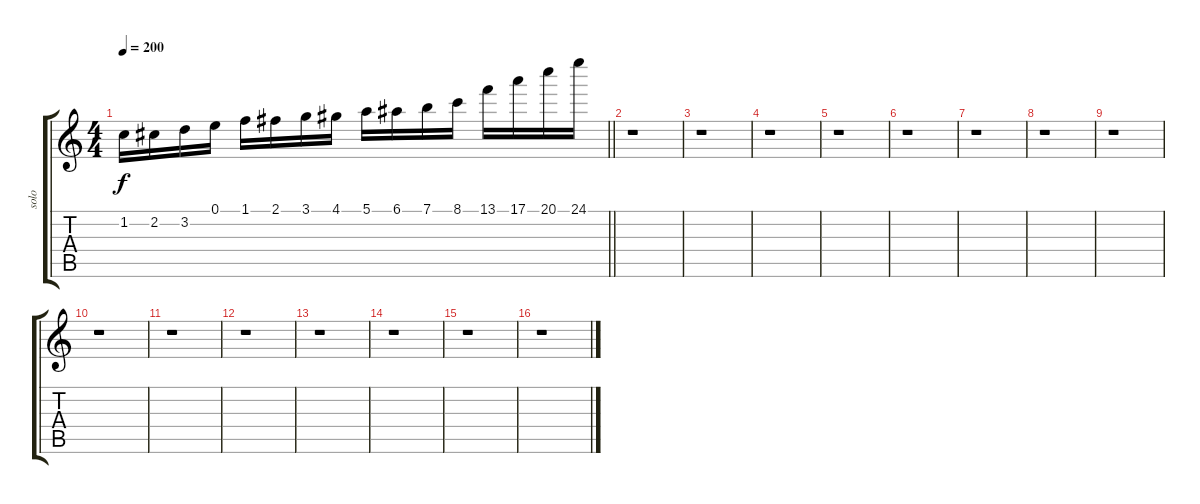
\track ("solo" "solo") {instrument acousticguitarsteel}
\staff {score tabs}
\tuning (E4 B3 G3 D3 A2 E2) {hide}
\ts (4 4)
\tempo 200
\clef g2
\barLineRight lightlight
\ks c
1.2.16{dy f} 2.2.16 3.2.16 0.1.16 1.1.16 2.1.16 3.1.16 4.1.16 5.1.16 6.1.16 7.1.16 8.1.16 13.1.16 17.1.16 20.1.16 24.1.16 |
r.1 |
r.1 |
r.1 |
r.1 |
r.1 |
r.1 |
r.1 |
r.1 |
r.1 |
r.1 |
r.1 |
r.1 |
r.1 |
r.1 |
r.1
